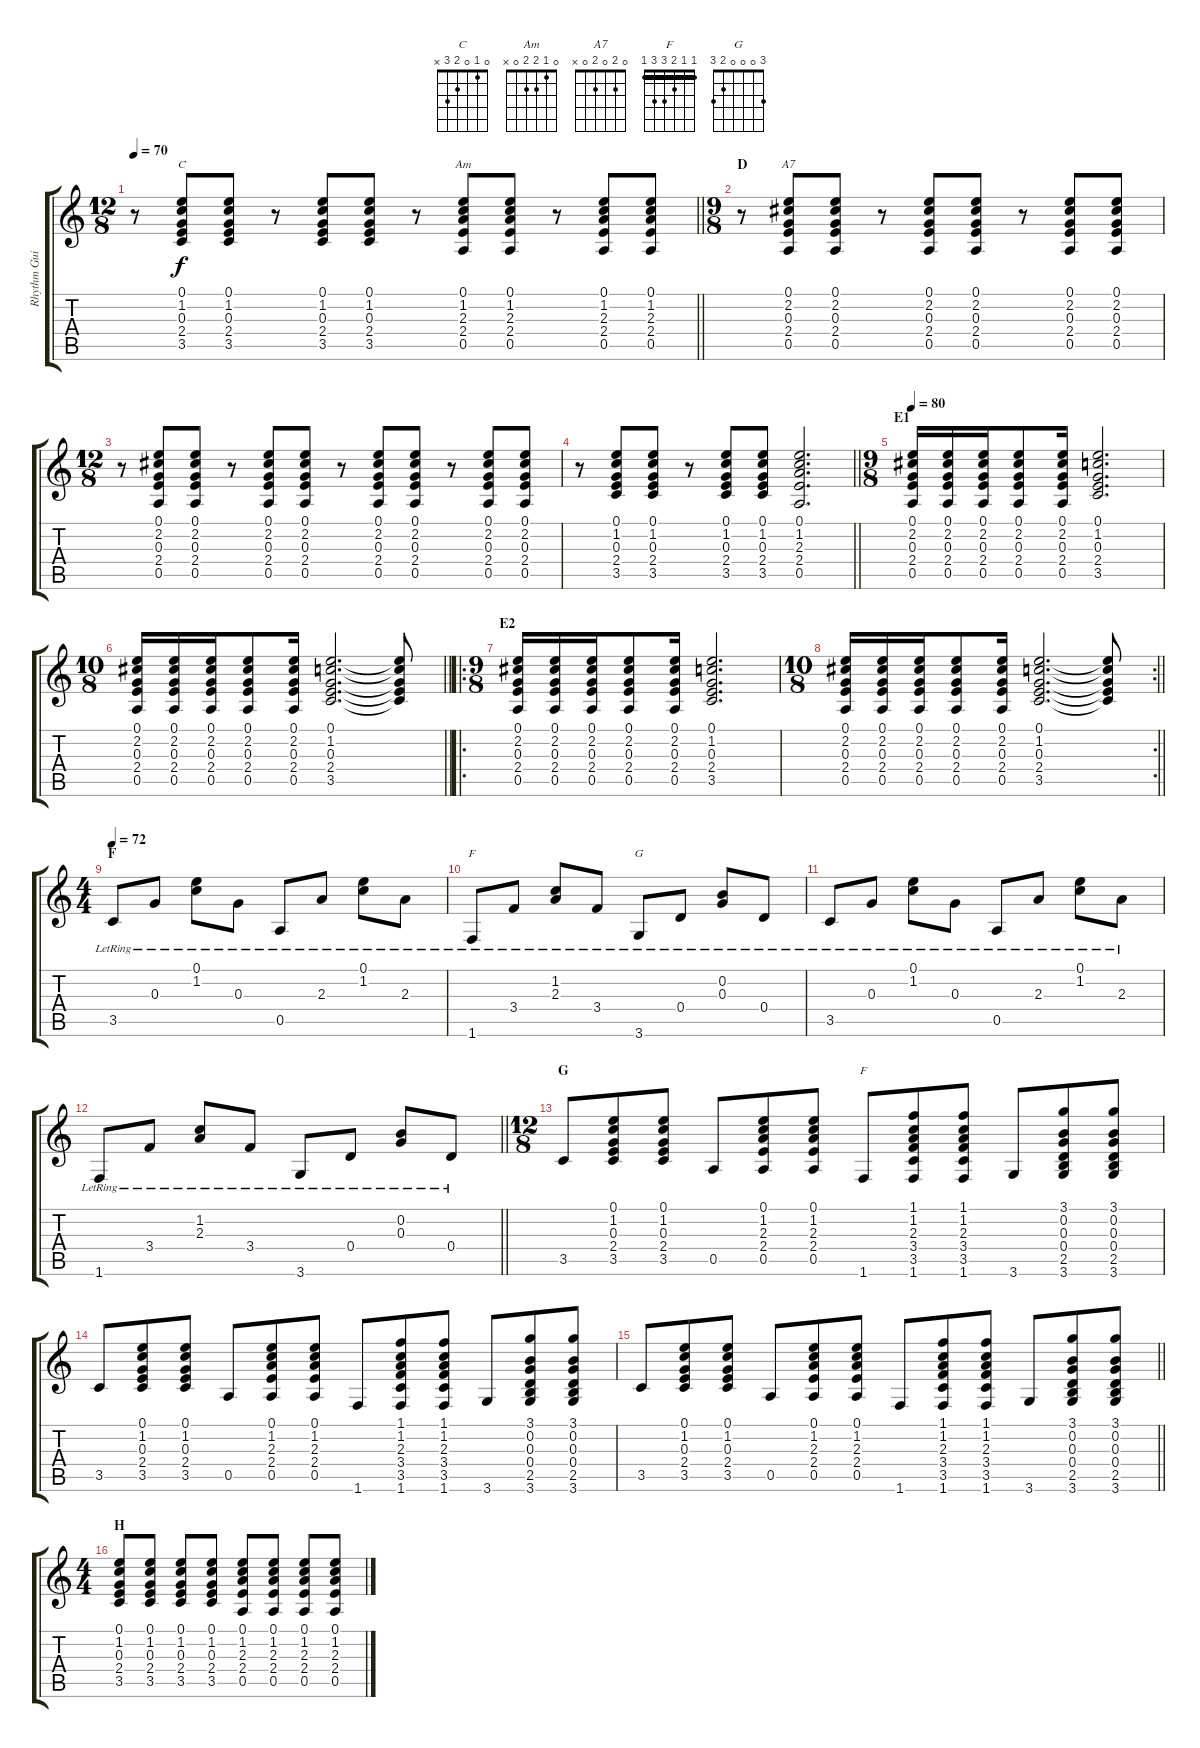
\track ("Rhythm Guitar and Piano (John Lennon)" "Rhythm Gui") {instrument electricguitarjazz}
\staff {score tabs}
\tuning (E4 B3 G3 D3 A2 E2) {hide}
\chord ("C" 0 1 0 2 3 x)
\chord ("Am" 0 1 2 2 0 x)
\chord ("A7" 0 2 0 2 0 x)
\chord ("F" 1 1 2 3 0 1) {barre 1}
\chord ("G" 3 0 0 0 2 3)
\chord ("F" 1 1 2 3 3 1) {barre 1}
\ts (12 8)
\tempo 70
\clef g2
\barLineRight lightlight
\ks c
r.8{dy f} (0.1 1.2 0.3 2.4 3.5).8{ch "C"} (0.1 1.2 0.3 2.4 3.5).8 r.8 (0.1 1.2 0.3 2.4 3.5).8 (0.1 1.2 0.3 2.4 3.5).8 r.8 (0.1 1.2 2.3 2.4 0.5).8{ch "Am"} (0.1 1.2 2.3 2.4 0.5).8 r.8 (0.1 1.2 2.3 2.4 0.5).8 (0.1 1.2 2.3 2.4 0.5).8 |
\ts (9 8)
\section ("" "D")
r.8 (0.1 2.2 0.3 2.4 0.5).8{ch "A7"} (0.1 2.2 0.3 2.4 0.5).8 r.8 (0.1 2.2 0.3 2.4 0.5).8 (0.1 2.2 0.3 2.4 0.5).8 r.8 (0.1 2.2 0.3 2.4 0.5).8 (0.1 2.2 0.3 2.4 0.5).8 |
\ts (12 8)
r.8 (0.1 2.2 0.3 2.4 0.5).8 (0.1 2.2 0.3 2.4 0.5).8 r.8 (0.1 2.2 0.3 2.4 0.5).8 (0.1 2.2 0.3 2.4 0.5).8 r.8 (0.1 2.2 0.3 2.4 0.5).8 (0.1 2.2 0.3 2.4 0.5).8 r.8 (0.1 2.2 0.3 2.4 0.5).8 (0.1 2.2 0.3 2.4 0.5).8 |
\barLineRight lightlight
r.8 (0.1 1.2 0.3 2.4 3.5).8 (0.1 1.2 0.3 2.4 3.5).8 r.8 (0.1 1.2 0.3 2.4 3.5).8 (0.1 1.2 0.3 2.4 3.5).8 (0.1 1.2 2.3 2.4 0.5).2{d} |
\ts (9 8)
\section ("" "E1")
\tempo 80
(0.1 2.2 0.3 2.4 0.5).16 (0.1 2.2 0.3 2.4 0.5).16 (0.1 2.2 0.3 2.4 0.5).16 (0.1 2.2 0.3 2.4 0.5).8 (0.1 2.2 0.3 2.4 0.5).16 (0.1 1.2 0.3 2.4 3.5).2{d} |
\ts (10 8)
\barLineRight lightlight
(0.1 2.2 0.3 2.4 0.5).16 (0.1 2.2 0.3 2.4 0.5).16 (0.1 2.2 0.3 2.4 0.5).16 (0.1 2.2 0.3 2.4 0.5).8 (0.1 2.2 0.3 2.4 0.5).16 (0.1 1.2 0.3 2.4 3.5).2{d} (0.1{t} 1.2{t} 0.3{t} 2.4{t} 3.5{t}).8 |
\ro
\ts (9 8)
\section ("" "E2")
(0.1 2.2 0.3 2.4 0.5).16 (0.1 2.2 0.3 2.4 0.5).16 (0.1 2.2 0.3 2.4 0.5).16 (0.1 2.2 0.3 2.4 0.5).8 (0.1 2.2 0.3 2.4 0.5).16 (0.1 1.2 0.3 2.4 3.5).2{d} |
\rc 2
\ts (10 8)
\barLineRight lightlight
(0.1 2.2 0.3 2.4 0.5).16 (0.1 2.2 0.3 2.4 0.5).16 (0.1 2.2 0.3 2.4 0.5).16 (0.1 2.2 0.3 2.4 0.5).8 (0.1 2.2 0.3 2.4 0.5).16 (0.1 1.2 0.3 2.4 3.5).2{d} (0.1{t} 1.2{t} 0.3{t} 2.4{t} 3.5{t}).8 |
\ts (4 4)
\section ("" "F")
\tempo 72
3.5{lr}.8{volume 4 instrument electricguitarjazz} 0.3{lr}.8 (0.1{lr} 1.2{lr}).8 0.3{lr}.8 0.5{lr}.8 2.3{lr}.8 (0.1{lr} 1.2{lr}).8 2.3{lr}.8 |
1.6{lr}.8{ch "F"} 3.4{lr}.8 (1.2{lr} 2.3{lr}).8 3.4{lr}.8 3.6{lr}.8{ch "G"} 0.4{lr}.8 (0.2{lr} 0.3{lr}).8 0.4{lr}.8 |
3.5{lr}.8 0.3{lr}.8 (0.1{lr} 1.2{lr}).8 0.3{lr}.8 0.5{lr}.8 2.3{lr}.8 (0.1{lr} 1.2{lr}).8 2.3{lr}.8 |
\barLineRight lightlight
1.6{lr}.8 3.4{lr}.8 (1.2{lr} 2.3{lr}).8 3.4{lr}.8 3.6{lr}.8 0.4{lr}.8 (0.2{lr} 0.3{lr}).8 0.4{lr}.8 |
\ts (12 8)
\section ("" "G")
3.5.8{volume 5 balance 7 instrument acousticgrandpiano} (0.1 1.2 0.3 2.4 3.5).8 (0.1 1.2 0.3 2.4 3.5).8 0.5.8 (0.1 1.2 2.3 2.4 0.5).8 (0.1 1.2 2.3 2.4 0.5).8 1.6.8{ch "F"} (1.1 1.2 2.3 3.4 3.5 1.6).8 (1.1 1.2 2.3 3.4 3.5 1.6).8 3.6.8 (3.1 0.2 0.3 0.4 2.5 3.6).8 (3.1 0.2 0.3 0.4 2.5 3.6).8 |
3.5.8 (0.1 1.2 0.3 2.4 3.5).8 (0.1 1.2 0.3 2.4 3.5).8 0.5.8 (0.1 1.2 2.3 2.4 0.5).8 (0.1 1.2 2.3 2.4 0.5).8 1.6.8 (1.1 1.2 2.3 3.4 3.5 1.6).8 (1.1 1.2 2.3 3.4 3.5 1.6).8 3.6.8 (3.1 0.2 0.3 0.4 2.5 3.6).8 (3.1 0.2 0.3 0.4 2.5 3.6).8 |
\barLineRight lightlight
3.5.8 (0.1 1.2 0.3 2.4 3.5).8 (0.1 1.2 0.3 2.4 3.5).8 0.5.8 (0.1 1.2 2.3 2.4 0.5).8 (0.1 1.2 2.3 2.4 0.5).8 1.6.8 (1.1 1.2 2.3 3.4 3.5 1.6).8 (1.1 1.2 2.3 3.4 3.5 1.6).8 3.6.8 (3.1 0.2 0.3 0.4 2.5 3.6).8 (3.1 0.2 0.3 0.4 2.5 3.6).8 |
\ts (4 4)
\section ("" "H")
(0.1 1.2 0.3 2.4 3.5).8 (0.1 1.2 0.3 2.4 3.5).8 (0.1 1.2 0.3 2.4 3.5).8 (0.1 1.2 0.3 2.4 3.5).8 (0.1 1.2 2.3 2.4 0.5).8 (0.1 1.2 2.3 2.4 0.5).8 (0.1 1.2 2.3 2.4 0.5).8 (0.1 1.2 2.3 2.4 0.5).8
